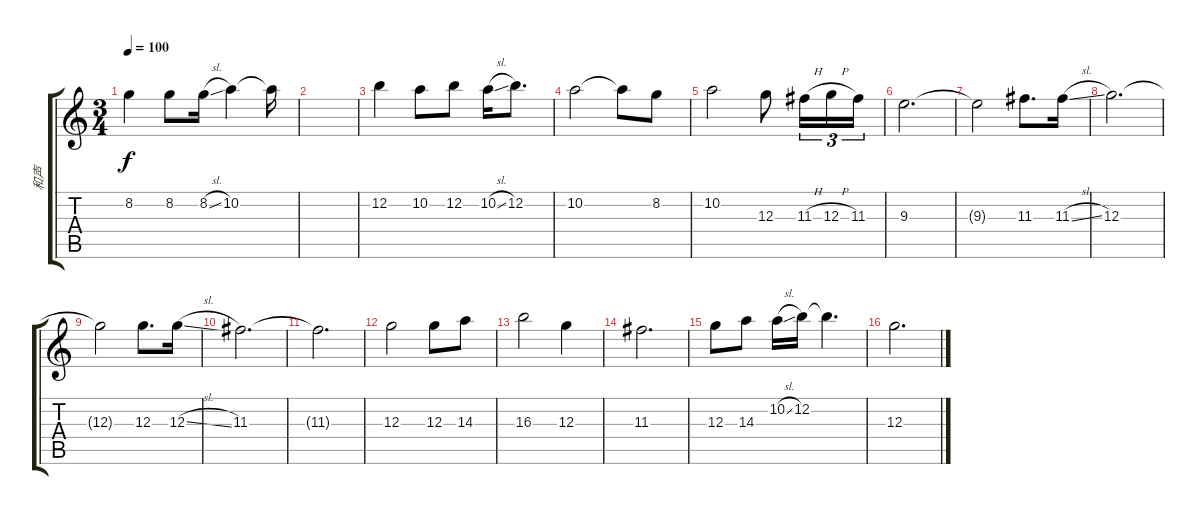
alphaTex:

\track ("和声" "和声") {instrument acousticguitarsteel}
\staff {score tabs}
\tuning (E4 B3 G3 D3 A2 E2) {hide}
\ts (3 4)
\tempo 100
\clef g2
\ks c
8.2.4{dy f} 8.2.8 8.2{sl}.16 10.2.4 10.2{t}.16 |
|
12.2.4 10.2.8 12.2.8 10.2{sl}.16 12.2.8{d} |
10.2.2 10.2{t}.8 8.2.8 |
10.2.2 12.3.8 11.3{h}.16{tu (3 2)} 12.3{h}.16{tu (3 2)} 11.3.16{tu (3 2)} |
9.3.2{d} |
9.3{t}.2 11.3.8{d} 11.3{sl}.16 |
12.3.2{d} |
12.3{t}.2 12.3.8{d} 12.3{sl}.16 |
11.3.2{d} |
11.3{t}.2{d} |
12.3.2 12.3.8 14.3.8 |
16.3.2 12.3.4 |
11.3.2{d} |
12.3.8 14.3.8 10.2{sl}.16 12.2.16 12.2{t}.4{d} |
12.3.2{d}
